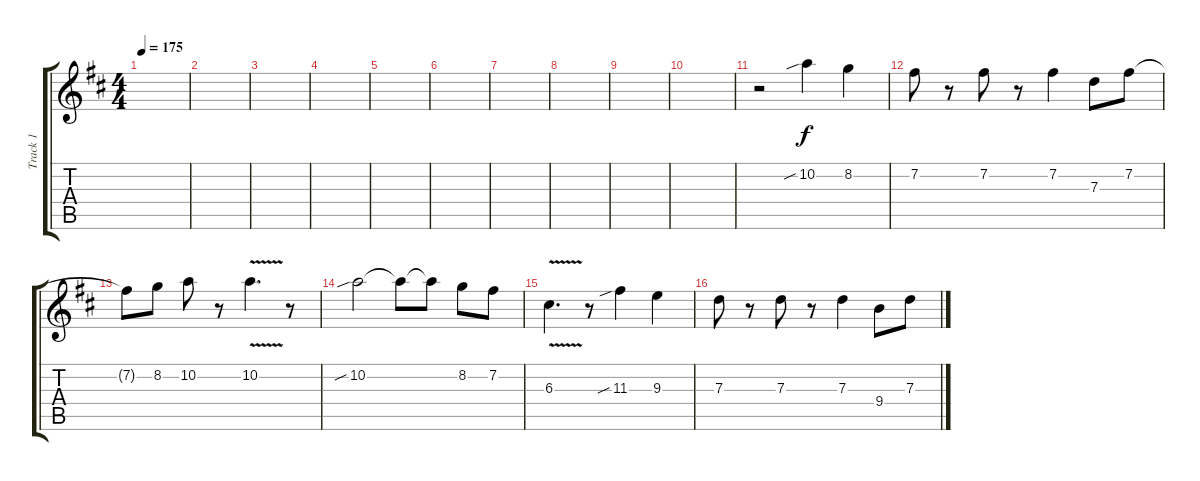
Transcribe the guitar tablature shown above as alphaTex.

\track ("Track 1" "Track 1") {instrument distortionguitar}
\staff {score tabs}
\tuning (E4 B3 G3 D3 A2 E2) {hide}
\ts (4 4)
\tempo 175
\clef g2
\ks d
|
|
|
|
|
|
|
|
|
|
r.2 10.2{sib}.4{dy f} 8.2.4 |
7.2.8 r.8 7.2.8 r.8 7.2.4 7.3.8 7.2.8 |
7.2{t}.8 8.2.8 10.2.8 r.8 10.2{v}.4{d} r.8 |
10.2{sib}.2 10.2{t}.8 10.2{t}.8 8.2.8 7.2.8 |
6.3{v}.4{d} r.8 11.3{sib}.4 9.3.4 |
7.3.8 r.8 7.3.8 r.8 7.3.4 9.4.8 7.3.8
